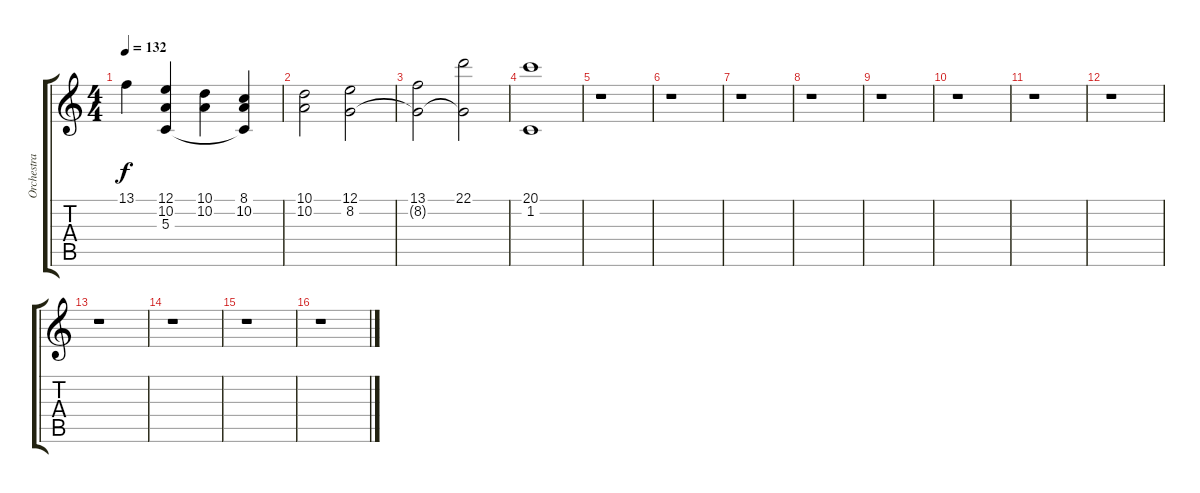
\track ("Orchestra 1" "Orchestra ") {instrument stringensemble2}
\staff {score tabs}
\tuning (E4 B3 G3 D3 A2 E2) {hide}
\ts (4 4)
\tempo 132
\clef g2
\ks c
13.1{t}.4{dy f} (12.1 10.2 5.3{t}).4 (10.1 10.2).4 (8.1 10.2 5.3{t}).4 |
(10.1 10.2).2 (12.1 8.2).2 |
(13.1 8.2{t}).2 (22.1 8.2{t}).2 |
(20.1 1.2).1 |
r.1 |
r.1 |
r.1 |
r.1 |
r.1 |
r.1 |
r.1 |
r.1 |
r.1 |
r.1 |
r.1 |
r.1
